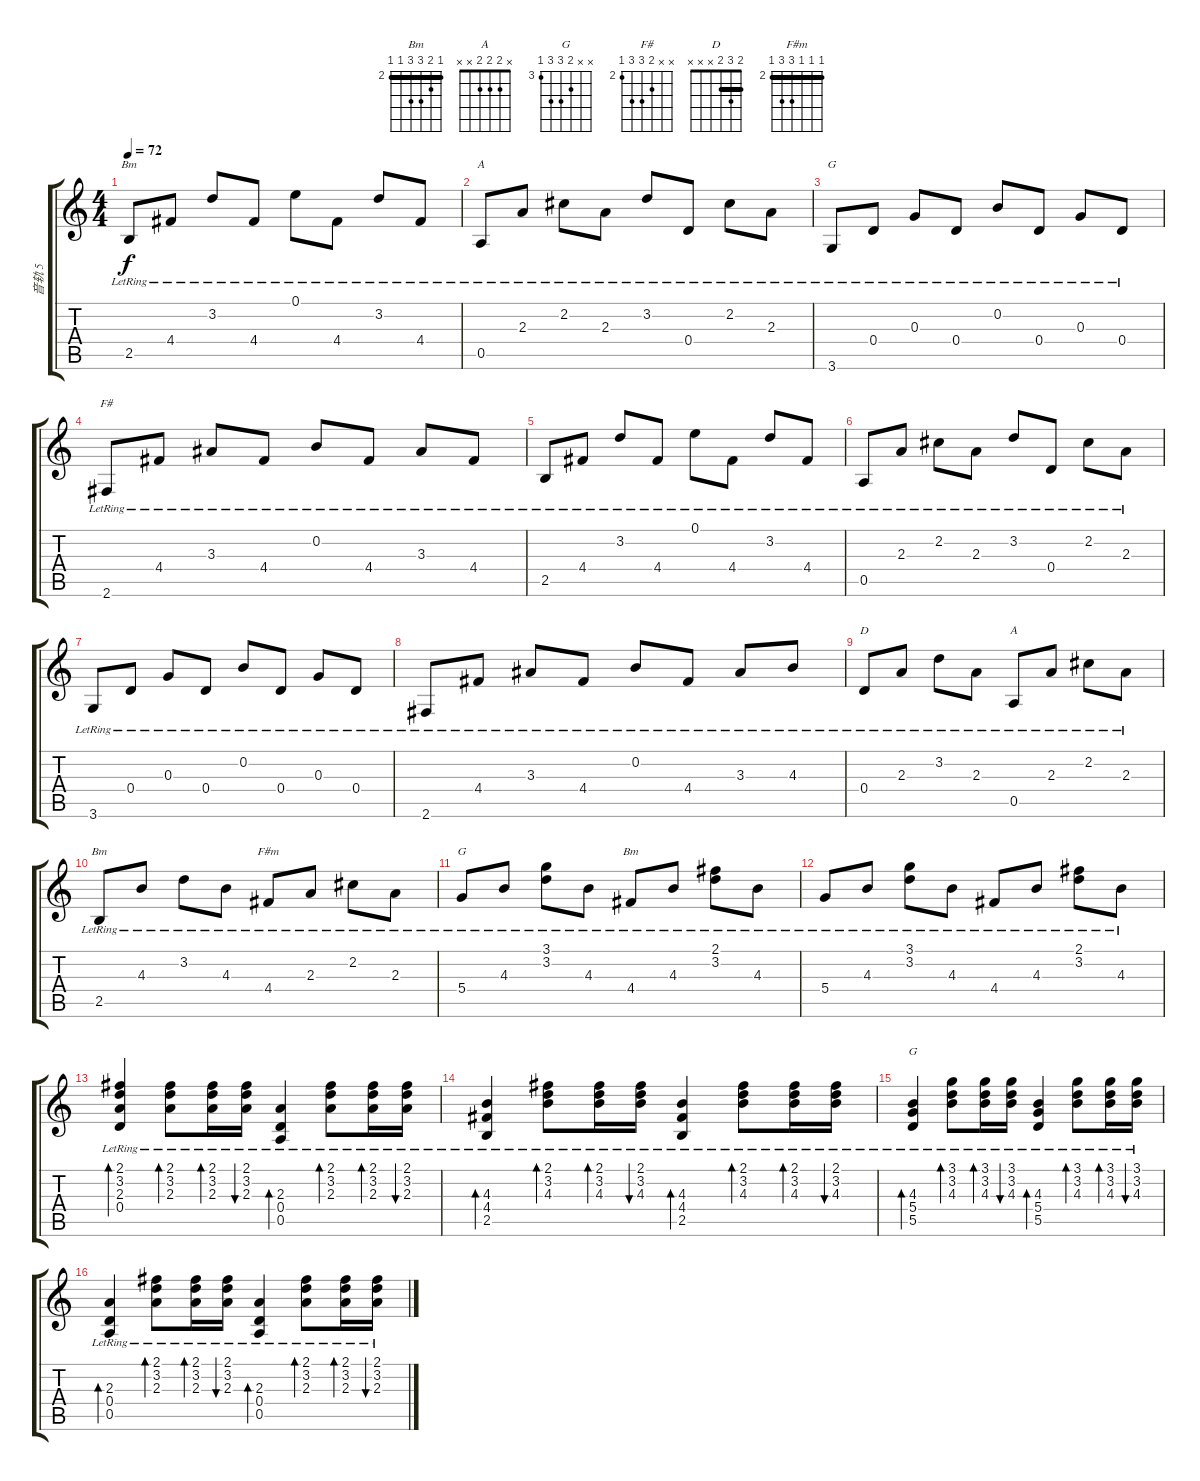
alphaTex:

\track ("音轨 5" "音轨 5") {instrument acousticguitarnylon}
\staff {score tabs}
\tuning (E4 B3 G3 D3 A2 E2) {hide}
\chord ("Bm" x 3 4 4 2 x) {firstfret 2}
\chord ("A" x 2 2 x 0 x) {barre 2}
\chord ("G" 3 0 x x 2 3)
\chord ("F#" x x 3 4 4 2) {firstfret 2 barre 2}
\chord ("D" 2 3 2 x x x) {barre 2}
\chord ("A" x 2 2 2 x x)
\chord ("Bm" x 3 4 4 x 2) {firstfret 2 barre 2}
\chord ("F#m" 2 2 2 4 4 2) {firstfret 2 barre 2}
\chord ("G" x 3 4 5 5 3) {firstfret 3 barre 3}
\chord ("Bm" 2 3 4 4 2 2) {firstfret 2 barre 2}
\chord ("G" x x 4 5 5 3) {firstfret 3 barre 3}
\ts (4 4)
\tempo 72
\clef g2
\ks c
2.5{lr}.8{ch "Bm" dy f} 4.4{lr}.8 3.2{lr}.8 4.4{lr}.8 0.1{lr}.8 4.4{lr}.8 3.2{lr}.8 4.4{lr}.8 |
0.5{lr}.8{ch "A"} 2.3{lr}.8 2.2{lr}.8 2.3{lr}.8 3.2{lr}.8 0.4{lr}.8 2.2{lr}.8 2.3{lr}.8 |
3.6{lr}.8{ch "G"} 0.4{lr}.8 0.3{lr}.8 0.4{lr}.8 0.2{lr}.8 0.4{lr}.8 0.3{lr}.8 0.4{lr}.8 |
2.6{lr}.8{ch "F#"} 4.4{lr}.8 3.3{lr}.8 4.4{lr}.8 0.2{lr}.8 4.4{lr}.8 3.3{lr}.8 4.4{lr}.8 |
2.5{lr}.8 4.4{lr}.8 3.2{lr}.8 4.4{lr}.8 0.1{lr}.8 4.4{lr}.8 3.2{lr}.8 4.4{lr}.8 |
0.5{lr}.8 2.3{lr}.8 2.2{lr}.8 2.3{lr}.8 3.2{lr}.8 0.4{lr}.8 2.2{lr}.8 2.3{lr}.8 |
3.6{lr}.8 0.4{lr}.8 0.3{lr}.8 0.4{lr}.8 0.2{lr}.8 0.4{lr}.8 0.3{lr}.8 0.4{lr}.8 |
2.6{lr}.8 4.4{lr}.8 3.3{lr}.8 4.4{lr}.8 0.2{lr}.8 4.4{lr}.8 3.3{lr}.8 4.3{lr}.8 |
0.4{lr}.8{ch "D"} 2.3{lr}.8 3.2{lr}.8 2.3{lr}.8 0.5{lr}.8{ch "A"} 2.3{lr}.8 2.2{lr}.8 2.3{lr}.8 |
2.5{lr}.8{ch "Bm"} 4.3{lr}.8 3.2{lr}.8 4.3{lr}.8 4.4{lr}.8{ch "F#m"} 2.3{lr}.8 2.2{lr}.8 2.3{lr}.8 |
5.4{lr}.8{ch "G"} 4.3{lr}.8 (3.1{lr} 3.2{lr}).8 4.3{lr}.8 4.4{lr}.8{ch "Bm"} 4.3{lr}.8 (2.1{lr} 3.2{lr}).8 4.3{lr}.8 |
5.4{lr}.8 4.3{lr}.8 (3.1{lr} 3.2{lr}).8 4.3{lr}.8 4.4{lr}.8 4.3{lr}.8 (2.1{lr} 3.2{lr}).8 4.3{lr}.8 |
(2.1{lr} 3.2{lr} 2.3{lr} 0.4{lr}).4{bd 120} (2.1{lr} 3.2{lr} 2.3{lr}).8{bd 120} (2.1{lr} 3.2{lr} 2.3{lr}).16{bd 120} (2.1{lr} 3.2{lr} 2.3{lr}).16{bu 120} (2.3{lr} 0.4{lr} 0.5{lr}).4{bd 120} (2.1{lr} 3.2{lr} 2.3{lr}).8{bd 120} (2.1{lr} 3.2{lr} 2.3{lr}).16{bd 120} (2.1{lr} 3.2{lr} 2.3{lr}).16{bu 120} |
(4.3{lr} 4.4{lr} 2.5{lr}).4{bd 60} (2.1{lr} 3.2{lr} 4.3{lr}).8{bd 60} (2.1{lr} 3.2{lr} 4.3{lr}).16{bd 60} (2.1{lr} 3.2{lr} 4.3{lr}).16{bu 60} (4.3{lr} 4.4{lr} 2.5{lr}).4{bd 60} (2.1{lr} 3.2{lr} 4.3{lr}).8{bd 60} (2.1{lr} 3.2{lr} 4.3{lr}).16{bd 60} (2.1{lr} 3.2{lr} 4.3{lr}).16{bu 60} |
(4.3{lr} 5.4{lr} 5.5{lr}).4{bd 60 ch "G"} (3.1{lr} 3.2{lr} 4.3{lr}).8{bd 60} (3.1{lr} 3.2{lr} 4.3{lr}).16{bd 60} (3.1{lr} 3.2{lr} 4.3{lr}).16{bu 60} (4.3{lr} 5.4{lr} 5.5{lr}).4{bd 60} (3.1{lr} 3.2{lr} 4.3{lr}).8{bd 60} (3.1{lr} 3.2{lr} 4.3{lr}).16{bd 60} (3.1{lr} 3.2{lr} 4.3{lr}).16{bu 60} |
(2.3{lr} 0.4{lr} 0.5{lr}).4{bd 60} (2.1{lr} 3.2{lr} 2.3{lr}).8{bd 120} (2.1{lr} 3.2{lr} 2.3{lr}).16{bd 120} (2.1{lr} 3.2{lr} 2.3{lr}).16{bu 120} (2.3{lr} 0.4{lr} 0.5{lr}).4{bd 120} (2.1{lr} 3.2{lr} 2.3{lr}).8{bd 120} (2.1{lr} 3.2{lr} 2.3{lr}).16{bd 120} (2.1{lr} 3.2{lr} 2.3{lr}).16{bu 120}
